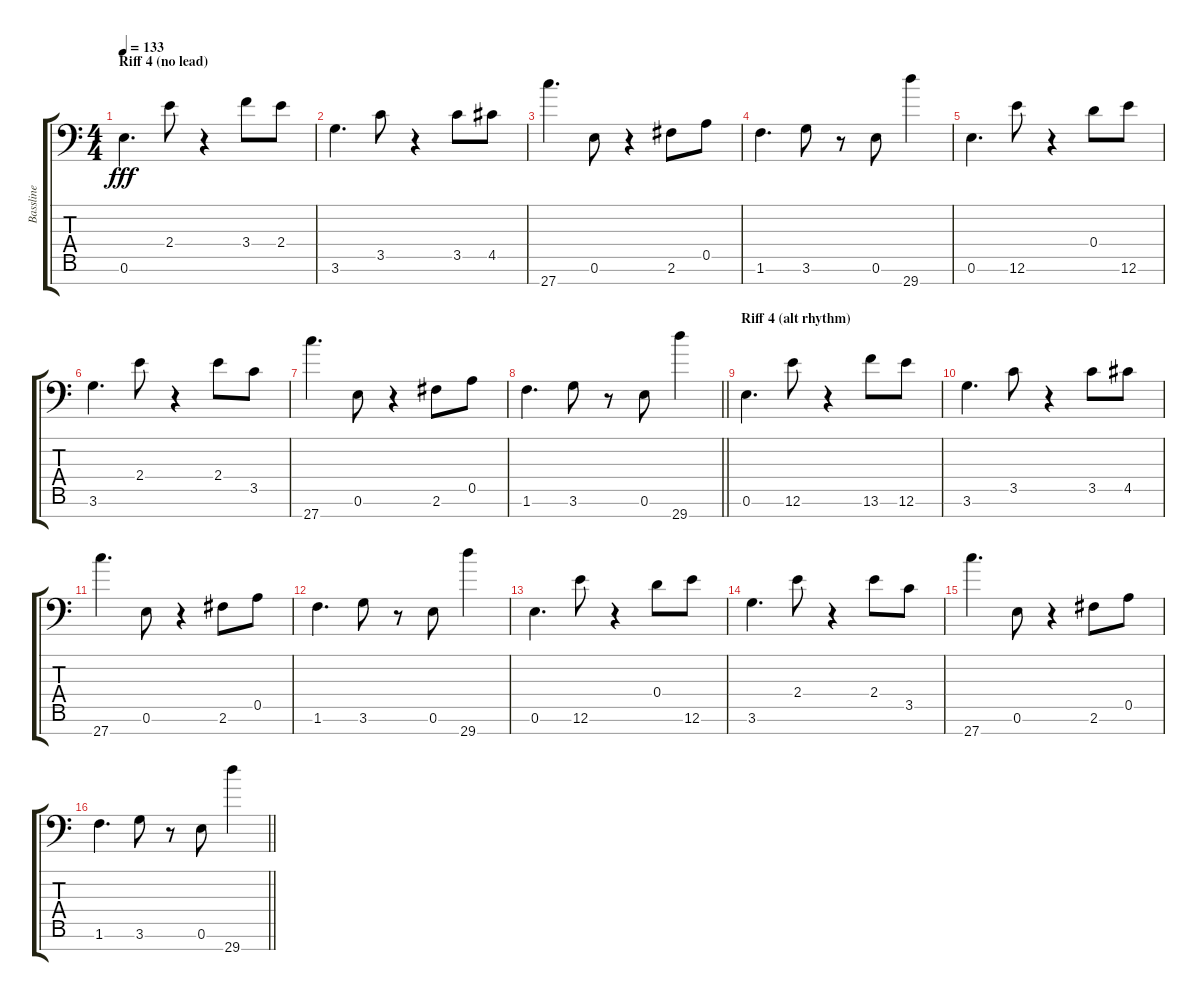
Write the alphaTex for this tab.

\track ("Bassline" "Bassline") {instrument synthbass1}
\staff {score tabs}
\tuning (C8 B3 G3 D3 A2 E2 A-1) {hide}
\ts (4 4)
\section ("" "Riff 4 (no lead)")
\tempo 133
\clef f4
\ks c
0.6.4{d dy fff} 2.4.8 r.4 3.4.8 2.4.8 |
3.6.4{d} 3.5.8 r.4 3.5.8 4.5.8 |
27.7.4{d} 0.6.8 r.4 2.6.8 0.5.8 |
1.6.4{d} 3.6.8 r.8 0.6.8 29.7.4 |
0.6.4{d} 12.6.8 r.4 0.4.8 12.6.8 |
3.6.4{d} 2.4.8 r.4 2.4.8 3.5.8 |
27.7.4{d} 0.6.8 r.4 2.6.8 0.5.8 |
\barLineRight lightlight
1.6.4{d} 3.6.8 r.8 0.6.8 29.7.4 |
\section ("" "Riff 4 (alt rhythm)")
0.6.4{d} 12.6.8 r.4 13.6.8 12.6.8 |
3.6.4{d} 3.5.8 r.4 3.5.8 4.5.8 |
27.7.4{d} 0.6.8 r.4 2.6.8 0.5.8 |
1.6.4{d} 3.6.8 r.8 0.6.8 29.7.4 |
0.6.4{d} 12.6.8 r.4 0.4.8 12.6.8 |
3.6.4{d} 2.4.8 r.4 2.4.8 3.5.8 |
27.7.4{d} 0.6.8 r.4 2.6.8 0.5.8 |
\barLineRight lightlight
1.6.4{d} 3.6.8 r.8 0.6.8 29.7.4
